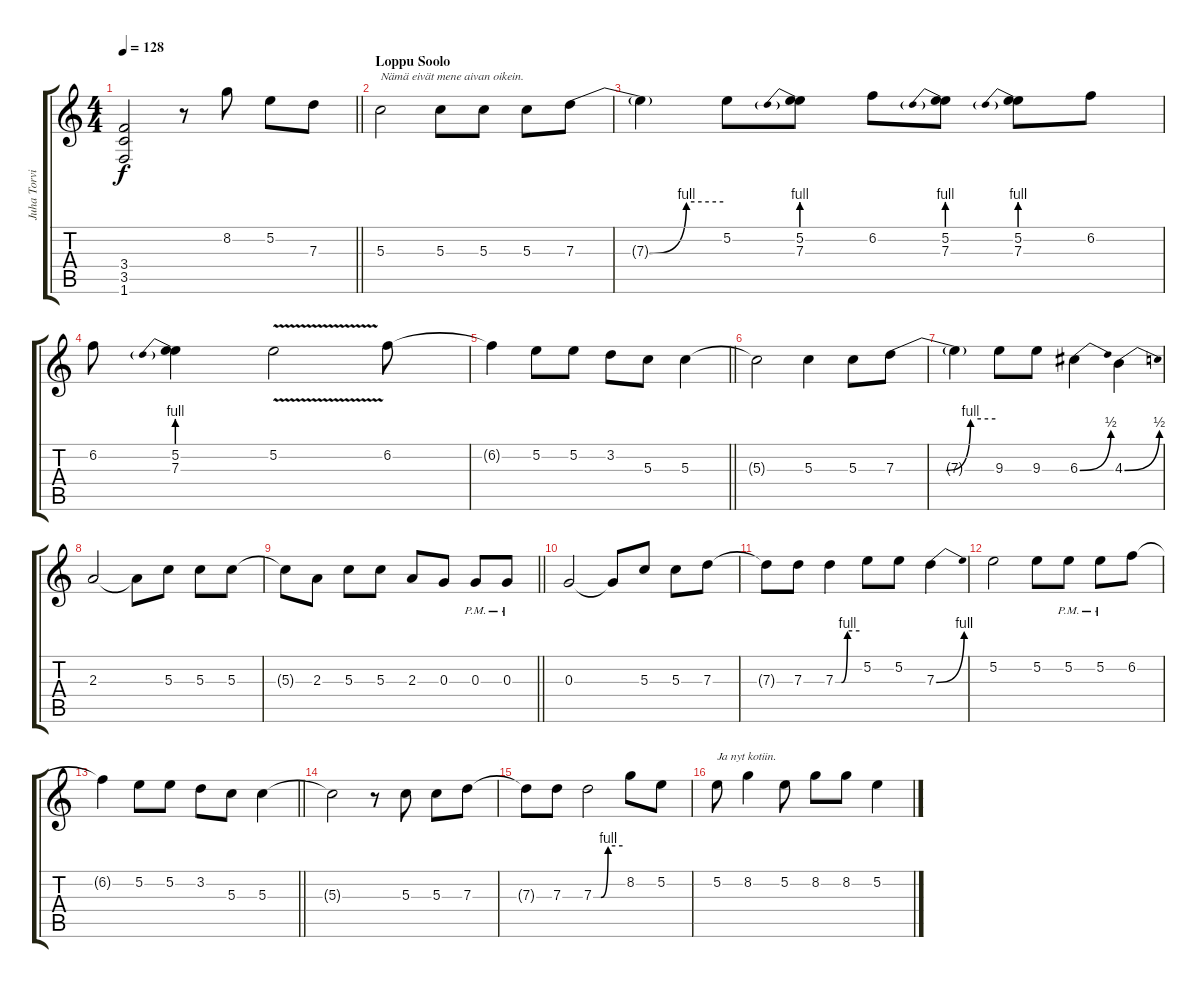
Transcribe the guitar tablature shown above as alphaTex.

\track ("Juha Torvinen" "Juha Torvi") {instrument overdrivenguitar}
\staff {score tabs}
\tuning (E4 B3 G3 D3 A2 E2) {hide}
\ts (4 4)
\tempo 128
\clef g2
\barLineRight lightlight
\ks c
(3.4 3.5 1.6).2{dy f} r.8 8.2.8 5.2.8 7.3.8 |
\section ("" "Loppu Soolo")
5.3.2{txt "Nämä eivät mene aivan oikein."} 5.3.8 5.3.8 5.3.8 7.3{be (custom 0 0 30 0 45 4 60 4)}.8 |
7.3{t}.4 5.2.8 (5.2 7.3{be (prebend 0 4 60 4)}).8 6.2.8 (5.2 7.3{be (prebend 0 4 60 4)}).8 (5.2 7.3{be (prebend 0 4 60 4)}).8 6.2.8 |
6.2.8 (5.2 7.3{be (prebend 0 4 60 4)}).4 5.2{v}.2 6.2.8 |
\barLineRight lightlight
6.2{t}.4 5.2.8 5.2.8 3.2.8 5.3.8 5.3.4 |
5.3{t}.2 5.3.4 5.3.8 7.3{be (custom 0 0 30 0 45 4 60 4)}.8 |
7.3{t}.4 9.3.8 9.3.8 6.3{be (bend 0 0 60 2)}.4 4.3{be (bend 0 0 60 2)}.4 |
2.3.2 2.3{t}.8 5.3.8 5.3.8 5.3.8 |
\barLineRight lightlight
5.3{t}.8 2.3.8 5.3.8 5.3.8 2.3.8 0.3.8 0.3{pm}.8 0.3{pm}.8 |
0.3.2 0.3{t}.8 5.3.8 5.3.8 7.3.8 |
7.3{t}.8 7.3.8 7.3{be (custom 0 0 15 0 30 4 60 4)}.4 5.2.8 5.2.8 7.3{be (bend 0 0 60 4)}.4 |
5.2.2 5.2.8 5.2{pm}.8 5.2{pm}.8 6.2.8 |
\barLineRight lightlight
6.2{t}.4 5.2.8 5.2.8 3.2.8 5.3.8 5.3.4 |
5.3{t}.2 r.8 5.3.8 5.3.8 7.3.8 |
7.3{t}.8 7.3.8 7.3{be (custom 0 0 15 0 30 4 60 4)}.2 8.2.8 5.2.8 |
5.2.8{txt "Ja nyt kotiin."} 8.2.4 5.2.8 8.2.8 8.2.8 5.2.4
